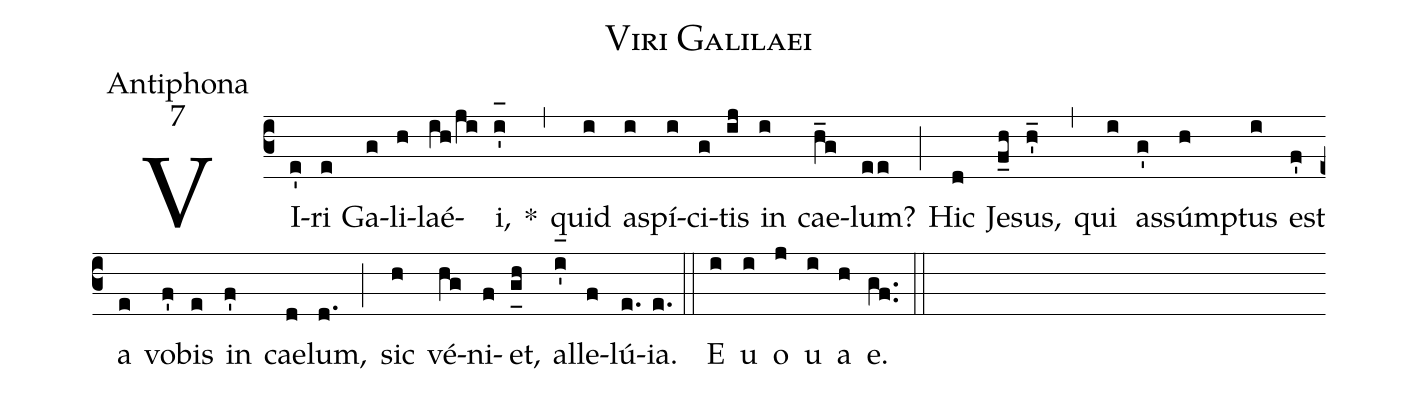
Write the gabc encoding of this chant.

name:Viri Galilaei;
office-part:Antiphona;
mode:7;
%%
(c3) VI(e')ri(e) Ga(g)li(h)laé(ih/ji)i,(i'_[oh:h]) *(,) quid(i) a(i)spí(i)ci(g)tis(ij) in(i) cae(h_g)lum?(ee) (;) Hic(d) Je(f_h)sus,(h'_) (,) qui(i) as(g')súm(h)ptus(i) est(f') a(e) vo(f')bis(e) in(f') cae(d)lum,(d.) (;) sic(h) vé(hg)ni(f)et,(g_[uh:l]h) al(i'_[oh:h])le(f)lú(e.){ia}.(e.) (::) <eu>E(i) u(i) o(j) u(i) a(h) e.</eu>(gf..) (::)
